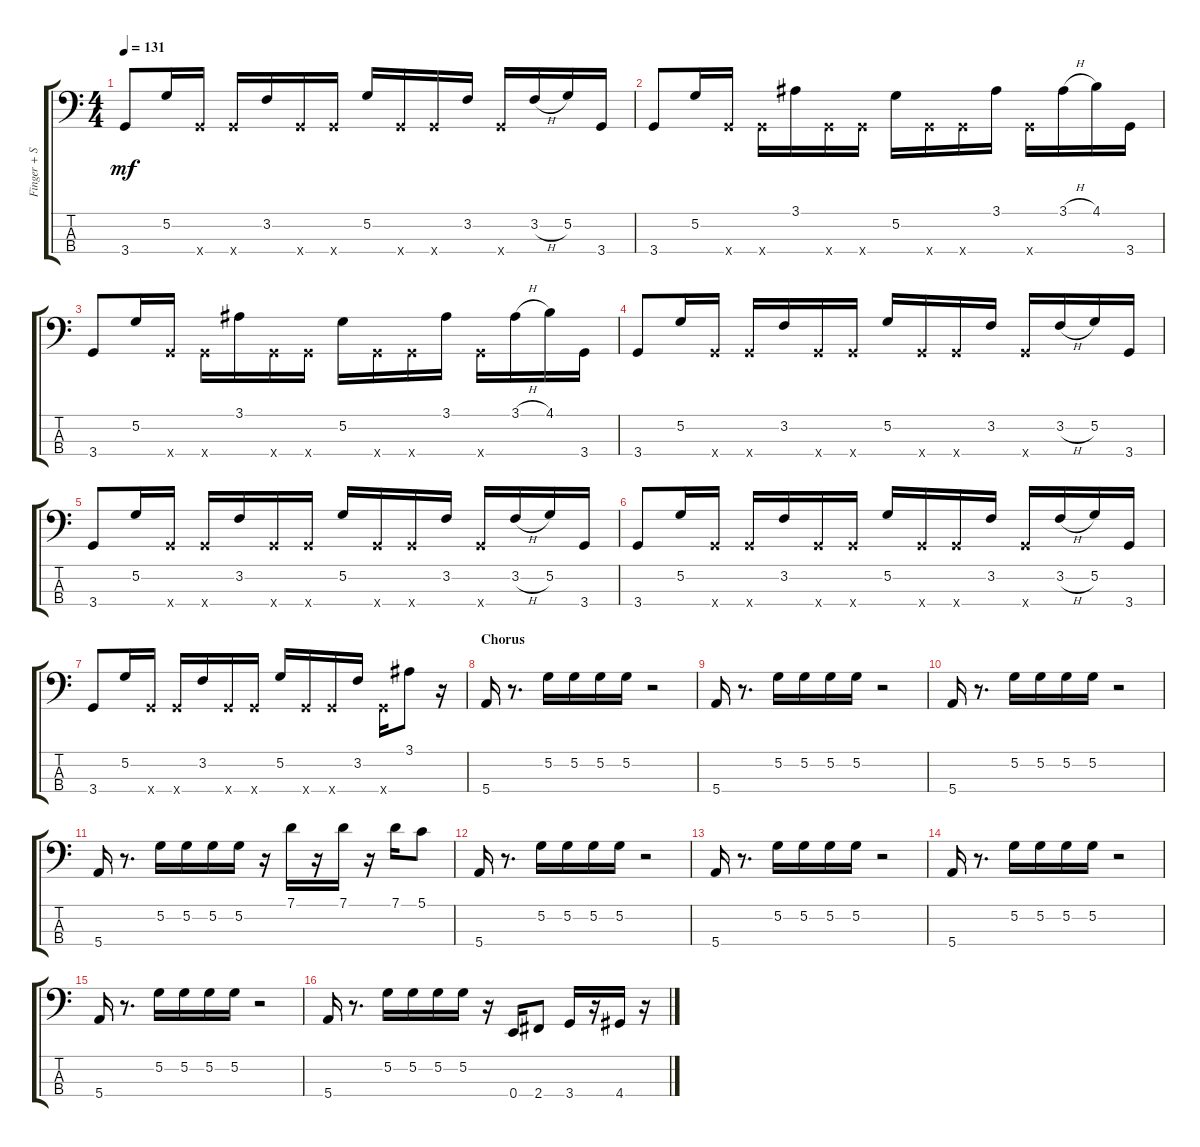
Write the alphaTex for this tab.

\track ("Finger + Slap mixed" "Finger + S") {instrument electricbassfinger}
\staff {score tabs}
\tuning (G2 D2 A1 E1) {hide}
\ts (4 4)
\tempo 131
\clef f4
\ks c
3.4.8{dy mf} 5.2.16 3.4{x}.16 3.4{x}.16 3.2.16 3.4{x}.16 3.4{x}.16 5.2.16 3.4{x}.16 3.4{x}.16 3.2.16 3.4{x}.16 3.2{h}.16 5.2.16 3.4.16 |
3.4.8 5.2.16 3.4{x}.16 3.4{x}.16 3.1.16 3.4{x}.16 3.4{x}.16 5.2.16 3.4{x}.16 3.4{x}.16 3.1.16 3.4{x}.16 3.1{h}.16 4.1.16 3.4.16 |
3.4.8 5.2.16 3.4{x}.16 3.4{x}.16 3.1.16 3.4{x}.16 3.4{x}.16 5.2.16 3.4{x}.16 3.4{x}.16 3.1.16 3.4{x}.16 3.1{h}.16 4.1.16 3.4.16 |
3.4.8 5.2.16 3.4{x}.16 3.4{x}.16 3.2.16 3.4{x}.16 3.4{x}.16 5.2.16 3.4{x}.16 3.4{x}.16 3.2.16 3.4{x}.16 3.2{h}.16 5.2.16 3.4.16 |
3.4.8 5.2.16 3.4{x}.16 3.4{x}.16 3.2.16 3.4{x}.16 3.4{x}.16 5.2.16 3.4{x}.16 3.4{x}.16 3.2.16 3.4{x}.16 3.2{h}.16 5.2.16 3.4.16 |
3.4.8 5.2.16 3.4{x}.16 3.4{x}.16 3.2.16 3.4{x}.16 3.4{x}.16 5.2.16 3.4{x}.16 3.4{x}.16 3.2.16 3.4{x}.16 3.2{h}.16 5.2.16 3.4.16 |
3.4.8 5.2.16 3.4{x}.16 3.4{x}.16 3.2.16 3.4{x}.16 3.4{x}.16 5.2.16 3.4{x}.16 3.4{x}.16 3.2.16 3.4{x}.16 3.1.8 r.16 |
\section ("" "Chorus")
5.4.16 r.8{d} 5.2.16 5.2.16 5.2.16 5.2.16 r.2 |
5.4.16 r.8{d} 5.2.16 5.2.16 5.2.16 5.2.16 r.2 |
5.4.16 r.8{d} 5.2.16 5.2.16 5.2.16 5.2.16 r.2 |
5.4.16 r.8{d} 5.2.16 5.2.16 5.2.16 5.2.16 r.16 7.1.16 r.16 7.1.16 r.16 7.1.16 5.1.8 |
5.4.16 r.8{d} 5.2.16 5.2.16 5.2.16 5.2.16 r.2 |
5.4.16 r.8{d} 5.2.16 5.2.16 5.2.16 5.2.16 r.2 |
5.4.16 r.8{d} 5.2.16 5.2.16 5.2.16 5.2.16 r.2 |
5.4.16 r.8{d} 5.2.16 5.2.16 5.2.16 5.2.16 r.2 |
5.4.16 r.8{d} 5.2.16 5.2.16 5.2.16 5.2.16 r.16 0.4.16 2.4.8 3.4.16 r.16 4.4.16 r.16
